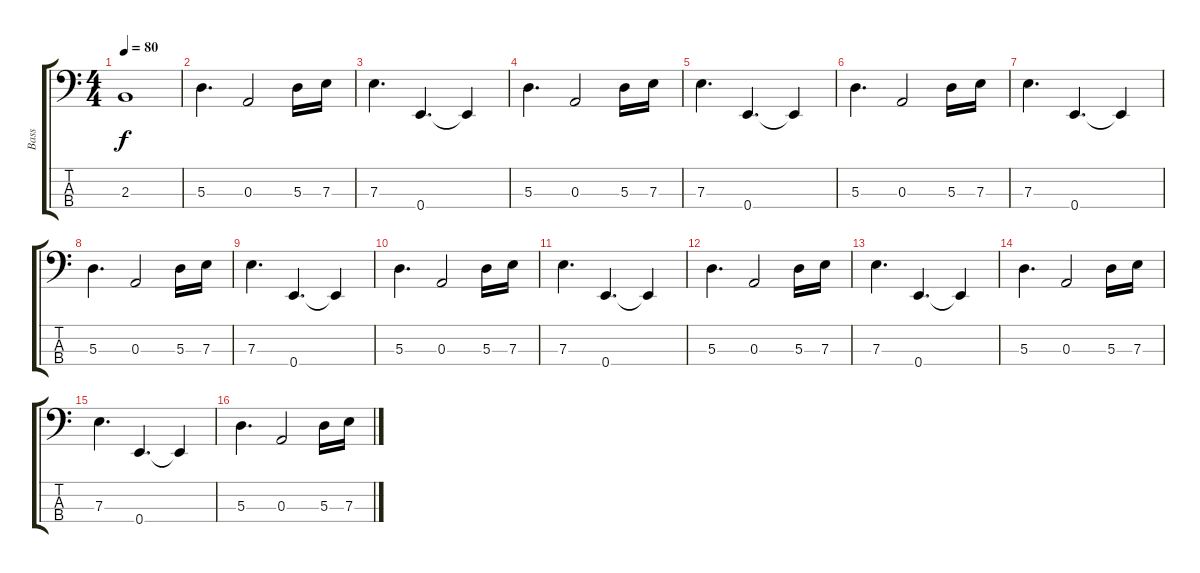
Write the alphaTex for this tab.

\track ("Bass" "Bass") {instrument fretlessbass}
\staff {score tabs}
\tuning (G2 D2 A1 E1) {hide}
\ts (4 4)
\tempo 80
\clef f4
\ks c
2.3.1{dy f} |
5.3.4{d} 0.3.2 5.3.16 7.3.16 |
7.3.4{d} 0.4.4{d} 0.4{t}.4 |
5.3.4{d} 0.3.2 5.3.16 7.3.16 |
7.3.4{d} 0.4.4{d} 0.4{t}.4 |
5.3.4{d} 0.3.2 5.3.16 7.3.16 |
7.3.4{d} 0.4.4{d} 0.4{t}.4 |
5.3.4{d} 0.3.2 5.3.16 7.3.16 |
7.3.4{d} 0.4.4{d} 0.4{t}.4 |
5.3.4{d} 0.3.2 5.3.16 7.3.16 |
7.3.4{d} 0.4.4{d} 0.4{t}.4 |
5.3.4{d} 0.3.2 5.3.16 7.3.16 |
7.3.4{d} 0.4.4{d} 0.4{t}.4 |
5.3.4{d} 0.3.2 5.3.16 7.3.16 |
7.3.4{d} 0.4.4{d} 0.4{t}.4 |
5.3.4{d} 0.3.2 5.3.16 7.3.16
